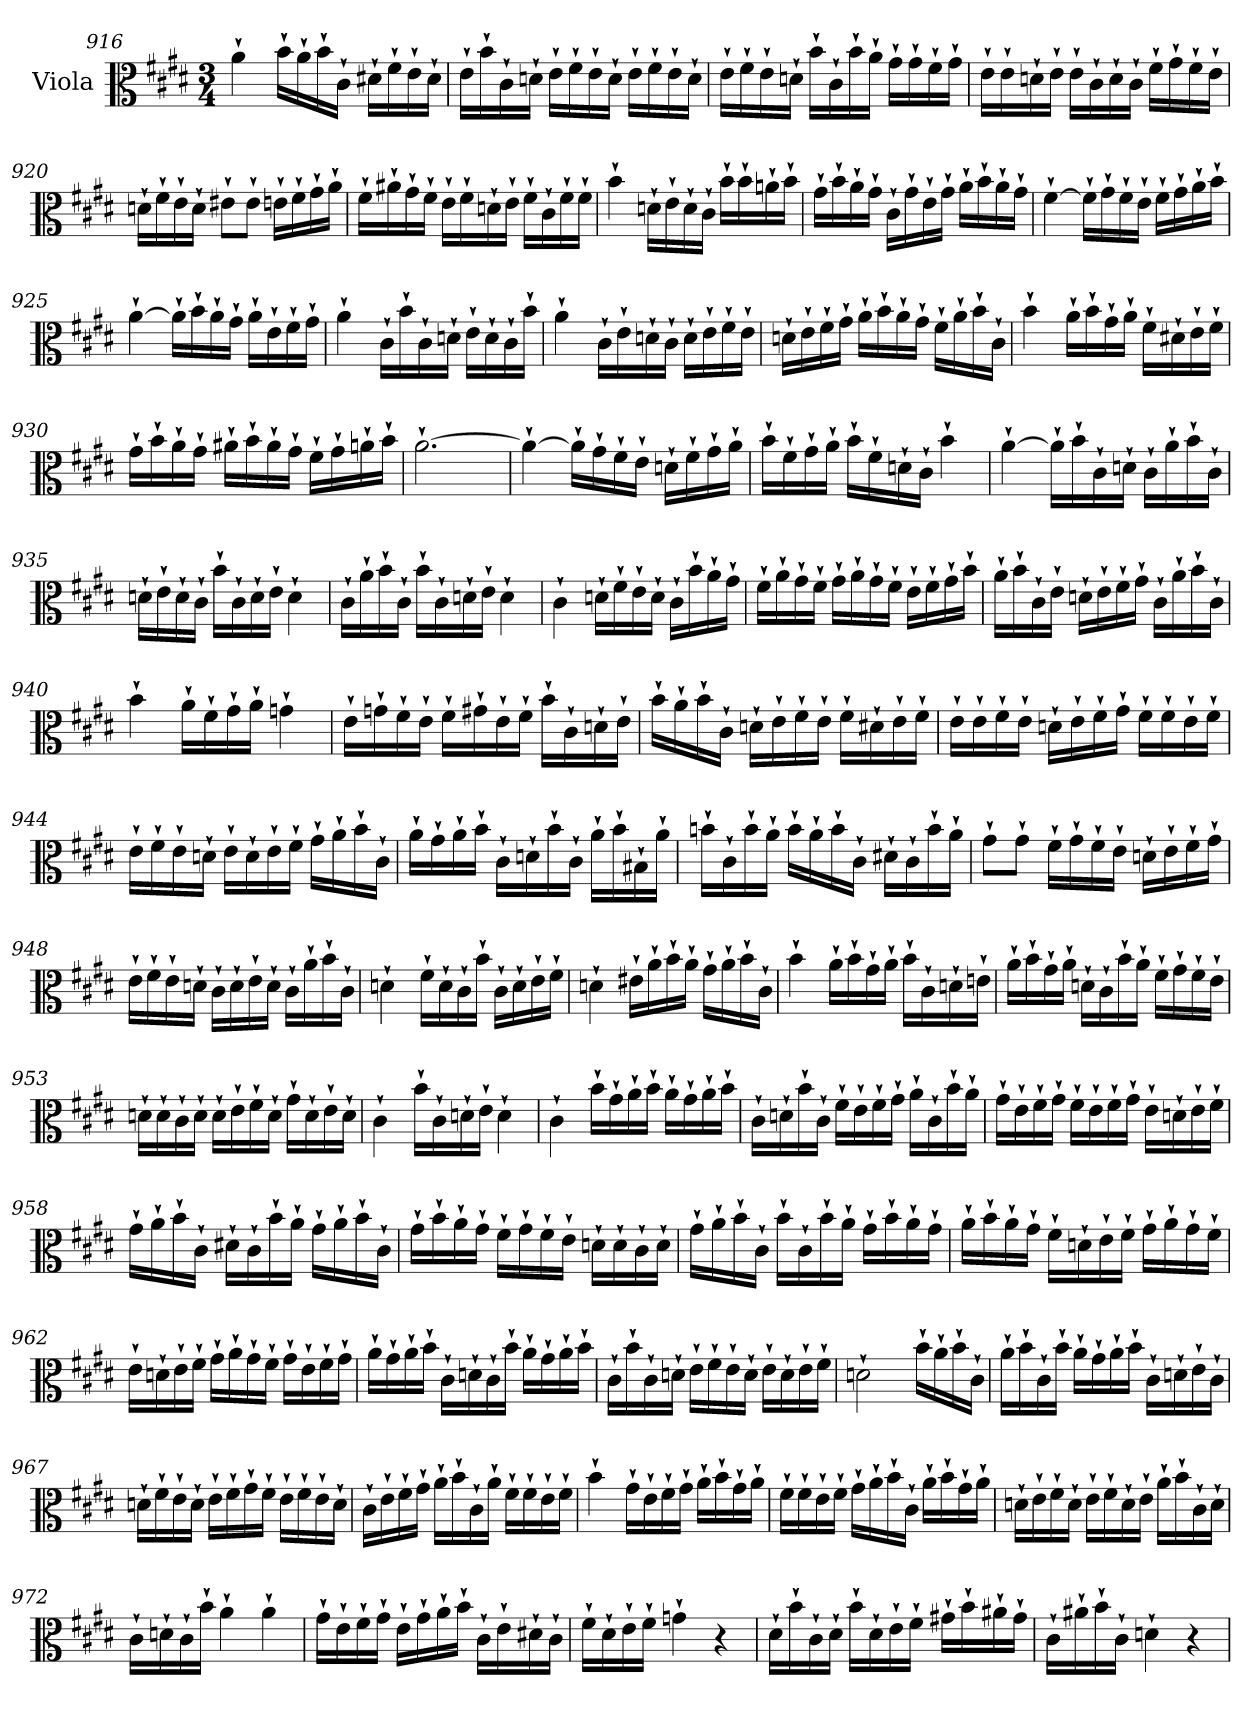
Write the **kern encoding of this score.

**kern
*part1
*staff1
*I"Viola
*I'Vla.
*clefC3
*k[f#c#g#d#]
*E:
*M3/4
=916
4a`\
16b`\LL
16a`\
16b`\
16c#`\JJ
16d#X`\LL
16f#`\
16e`\
16d#`\JJ
=917
16e`\LL
16b`\
16c#`\
16dn`\JJ
16e`\LL
16f#`\
16e`\
16d`\JJ
16e`\LL
16f#`\
16e`\
16d`\JJ
!!LO:LB:g=z
=918
16e`\LL
16f#`\
16e`\
16dn`\JJ
16b`\LL
16c#`\
16b`\
16a`\JJ
16g#`\LL
16g#`\
16f#`\
16g#`\JJ
=919
16e`\LL
16e`\
16dn`\
16e`\JJ
16e`\LL
16c#`\
16d`\
16c#`\JJ
16f#`\LL
16g#`\
16f#`\
16e`\JJ
=920
16dn`\LL
16f#`\
16e`\
16d`\JJ
8e#X`\L
8e#`\J
16en`\LL
16f#`\
16g#`\
16a`\JJ
!!LO:LB:g=z
=921
16f#`\LL
16a#X`\
16g#`\
16f#`\JJ
16e`\LL
16f#`\
16dn`\
16e`\JJ
16f#`\LL
16c#`\
16f#`\
16f#`\JJ
=922
4b`\
16dn`\LL
16e`\
16d`\
16c#`\JJ
16b`\LL
16b`\
16an`\
16b`\JJ
=923
16g#`\LL
16b`\
16a`\
16g#`\JJ
16c#`\LL
16g#`\
16e`\
16g#`\JJ
16a`\LL
16b`\
16a`\
16g#`\JJ
!!LO:LB:g=z
=924
[4f#`\
16f#`\LL]
16g#`\
16f#`\
16e`\JJ
16f#`\LL
16g#`\
16a`\
16b`\JJ
=925
[4a`\
16a`\LL]
16b`\
16a`\
16g#`\JJ
16a`\LL
16e`\
16f#`\
16g#`\JJ
=926
4a`\
16c#`\LL
16b`\
16c#`\
16dn`\JJ
16e`\LL
16d`\
16c#`\
16b`\JJ
=927
4a`\
16c#`\LL
16e`\
16dn`\
16c#`\JJ
16d`\LL
16e`\
16f#`\
16e`\JJ
!!LO:LB:g=z
=928
16dn`\LL
16e`\
16f#`\
16g#`\JJ
16a`\LL
16b`\
16a`\
16g#`\JJ
16f#`\LL
16a`\
16b`\
16c#`\JJ
=929
4b`\
16a`\LL
16b`\
16g#`\
16a`\JJ
16f#`\LL
16d#X`\
16e`\
16f#`\JJ
=930
16g#`\LL
16b`\
16a`\
16g#`\JJ
16a#X`\LL
16b`\
16a#`\
16g#`\JJ
16f#`\LL
16g#`\
16an`\
16b`\JJ
=931
[2.a`\
!!LO:LB:g=z
=932
4a`\_
16a`\LL]
16g#`\
16f#`\
16e`\JJ
16dn`\LL
16f#`\
16g#`\
16a`\JJ
=933
16b`\LL
16f#`\
16g#`\
16a`\JJ
16b`\LL
16f#`\
16dn`\
16c#`\JJ
4b`\
=934
[4a`\
16a`\LL]
16b`\
16c#`\
16dn`\JJ
16c#`\LL
16a`\
16b`\
16c#`\JJ
=935
16dn`\LL
16e`\
16d`\
16c#`\JJ
16b`\LL
16c#`\
16d`\
16e`\JJ
4d`\
!!LO:LB:g=z
=936
16c#`\LL
16a`\
16b`\
16c#`\JJ
16b`\LL
16c#`\
16dn`\
16e`\JJ
4d`\
=937
4c#`\
16dn`\LL
16f#`\
16e`\
16d`\JJ
16c#`\LL
16b`\
16a`\
16g#`\JJ
=938
16f#`\LL
16a`\
16g#`\
16f#`\JJ
16g#`\LL
16a`\
16g#`\
16f#`\JJ
16e`\LL
16f#`\
16g#`\
16b`\JJ
!!LO:LB:g=z
=939
16a`\LL
16b`\
16c#`\
16e`\JJ
16dn`\LL
16e`\
16f#`\
16g#`\JJ
16c#`\LL
16a`\
16b`\
16c#`\JJ
=940
4b`\
16a`\LL
16f#`\
16g#`\
16a`\JJ
4gn`\
=941
16e`\LL
16gn`\
16f#`\
16e`\JJ
16f#`\LL
16g#X`\
16e`\
16f#`\JJ
16b`\LL
16c#`\
16dn`\
16e`\JJ
!!LO:LB:g=z
=942
16b`\LL
16a`\
16b`\
16c#`\JJ
16dn`\LL
16e`\
16f#`\
16e`\JJ
16f#`\LL
16d#X`\
16e`\
16f#`\JJ
=943
16e`\LL
16e`\
16f#`\
16e`\JJ
16dn`\LL
16e`\
16f#`\
16g#`\JJ
16f#`\LL
16f#`\
16e`\
16f#`\JJ
=944
16e`\LL
16f#`\
16e`\
16dn`\JJ
16e`\LL
16d`\
16e`\
16f#`\JJ
16g#`\LL
16a`\
16b`\
16c#`\JJ
!!LO:LB:g=z
=945
16a`\LL
16g#`\
16a`\
16b`\JJ
16c#`\LL
16dn`\
16b`\
16c#`\JJ
16a`\LL
16b`\
16B#X`\
16a`\JJ
=946
16bn`\LL
16c#`\
16b`\
16a`\JJ
16b`\LL
16a`\
16b`\
16c#`\JJ
16d#X`\LL
16c#`\
16b`\
16a`\JJ
=947
8g#`\L
8g#`\J
16f#`\LL
16g#`\
16f#`\
16e`\JJ
16dn`\LL
16e`\
16f#`\
16g#`\JJ
!!LO:PB:g=z
=948
16e`\LL
16f#`\
16e`\
16dn`\JJ
16c#`\LL
16d`\
16e`\
16d`\JJ
16c#`\LL
16a`\
16b`\
16c#`\JJ
=949
4dn`\
16f#`\LL
16d`\
16c#`\
16b`\JJ
16c#`\LL
16d`\
16e`\
16f#`\JJ
=950
4dn`\
16e#X`\LL
16a`\
16b`\
16a`\JJ
16g#`\LL
16a`\
16b`\
16c#`\JJ
=951
4b`\
16a`\LL
16b`\
16g#`\
16a`\JJ
16b`\LL
16c#`\
16dn`\
16en`\JJ
!!LO:LB:g=z
=952
16a`\LL
16b`\
16g#`\
16a`\JJ
16dn`\LL
16c#`\
16b`\
16a`\JJ
16f#`\LL
16g#`\
16f#`\
16e`\JJ
=953
16dn`\LL
16d`\
16c#`\
16d`\JJ
16d`\LL
16e`\
16f#`\
16d`\JJ
16g#`\LL
16d`\
16e`\
16d`\JJ
=954
4c#`\
16b`\LL
16c#`\
16dn`\
16e`\JJ
4d`\
=955
4c#`\
16b`\LL
16g#`\
16a`\
16b`\JJ
16a`\LL
16g#`\
16a`\
16b`\JJ
!!LO:LB:g=z
=956
16c#`\LL
16dn`\
16b`\
16c#`\JJ
16f#`\LL
16e`\
16f#`\
16g#`\JJ
16a`\LL
16c#`\
16b`\
16a`\JJ
=957
16g#`\LL
16e`\
16f#`\
16g#`\JJ
16f#`\LL
16e`\
16f#`\
16g#`\JJ
16e`\LL
16dn`\
16e`\
16f#`\JJ
=958
16g#`\LL
16a`\
16b`\
16c#`\JJ
16d#X`\LL
16c#`\
16b`\
16a`\JJ
16g#`\LL
16a`\
16b`\
16c#`\JJ
!!LO:LB:g=z
=959
16g#`\LL
16b`\
16a`\
16g#`\JJ
16f#`\LL
16g#`\
16f#`\
16e`\JJ
16dn`\LL
16d`\
16c#`\
16d`\JJ
=960
16g#`\LL
16a`\
16b`\
16c#`\JJ
16b`\LL
16c#`\
16b`\
16a`\JJ
16g#`\LL
16b`\
16a`\
16g#`\JJ
=961
16a`\LL
16b`\
16a`\
16g#`\JJ
16f#`\LL
16dn`\
16e`\
16f#`\JJ
16g#`\LL
16a`\
16g#`\
16f#`\JJ
!!LO:LB:g=z
=962
16e`\LL
16dn`\
16e`\
16f#`\JJ
16g#`\LL
16a`\
16g#`\
16f#`\JJ
16g#`\LL
16e`\
16f#`\
16g#`\JJ
=963
16a`\LL
16g#`\
16a`\
16b`\JJ
16c#`\LL
16dn`\
16c#`\
16b`\JJ
16a`\LL
16g#`\
16a`\
16b`\JJ
=964
16c#`\LL
16b`\
16c#`\
16dn`\JJ
16e`\LL
16f#`\
16e`\
16d`\JJ
16e`\LL
16d`\
16e`\
16f#`\JJ
=965
2dn`\
16b`\LL
16a`\
16b`\
16c#`\JJ
!!LO:LB:g=z
=966
16a`\LL
16b`\
16c#`\
16b`\JJ
16a`\LL
16g#`\
16a`\
16b`\JJ
16c#`\LL
16dn`\
16e`\
16c#`\JJ
=967
16dn`\LL
16f#`\
16e`\
16d`\JJ
16e`\LL
16f#`\
16g#`\
16f#`\JJ
16e`\LL
16f#`\
16e`\
16d`\JJ
=968
16c#`\LL
16e`\
16f#`\
16g#`\JJ
16a`\LL
16b`\
16c#`\
16a`\JJ
16f#`\LL
16f#`\
16e`\
16f#`\JJ
!!LO:LB:g=z
=969
4b`\
16g#`\LL
16e`\
16f#`\
16g#`\JJ
16a`\LL
16b`\
16g#`\
16a`\JJ
=970
16f#`\LL
16f#`\
16e`\
16f#`\JJ
16g#`\LL
16a`\
16b`\
16c#`\JJ
16a`\LL
16b`\
16g#`\
16a`\JJ
=971
16dn`\LL
16e`\
16f#`\
16d`\JJ
16e`\LL
16f#`\
16d`\
16e`\JJ
16a`\LL
16b`\
16c#`\
16d`\JJ
=972
16c#`\LL
16dn`\
16c#`\
16b`\JJ
4a`\
4a`\
!!LO:LB:g=z
=973
16g#`\LL
16e`\
16f#`\
16g#`\JJ
16e`\LL
16g#`\
16a`\
16b`\JJ
16c#`\LL
16e`\
16d#X`\
16c#`\JJ
=974
16f#`\LL
16d#`\
16e`\
16f#`\JJ
4gn`\
4r
=975
16d#`\LL
16b`\
16c#`\
16d#`\JJ
16b`\LL
16d#`\
16e`\
16f#`\JJ
16g#X`\LL
16b`\
16a#X`\
16g#`\JJ
=976
16c#`\LL
16a#X`\
16b`\
16c#`\JJ
4dn`\
4r
=
*-
